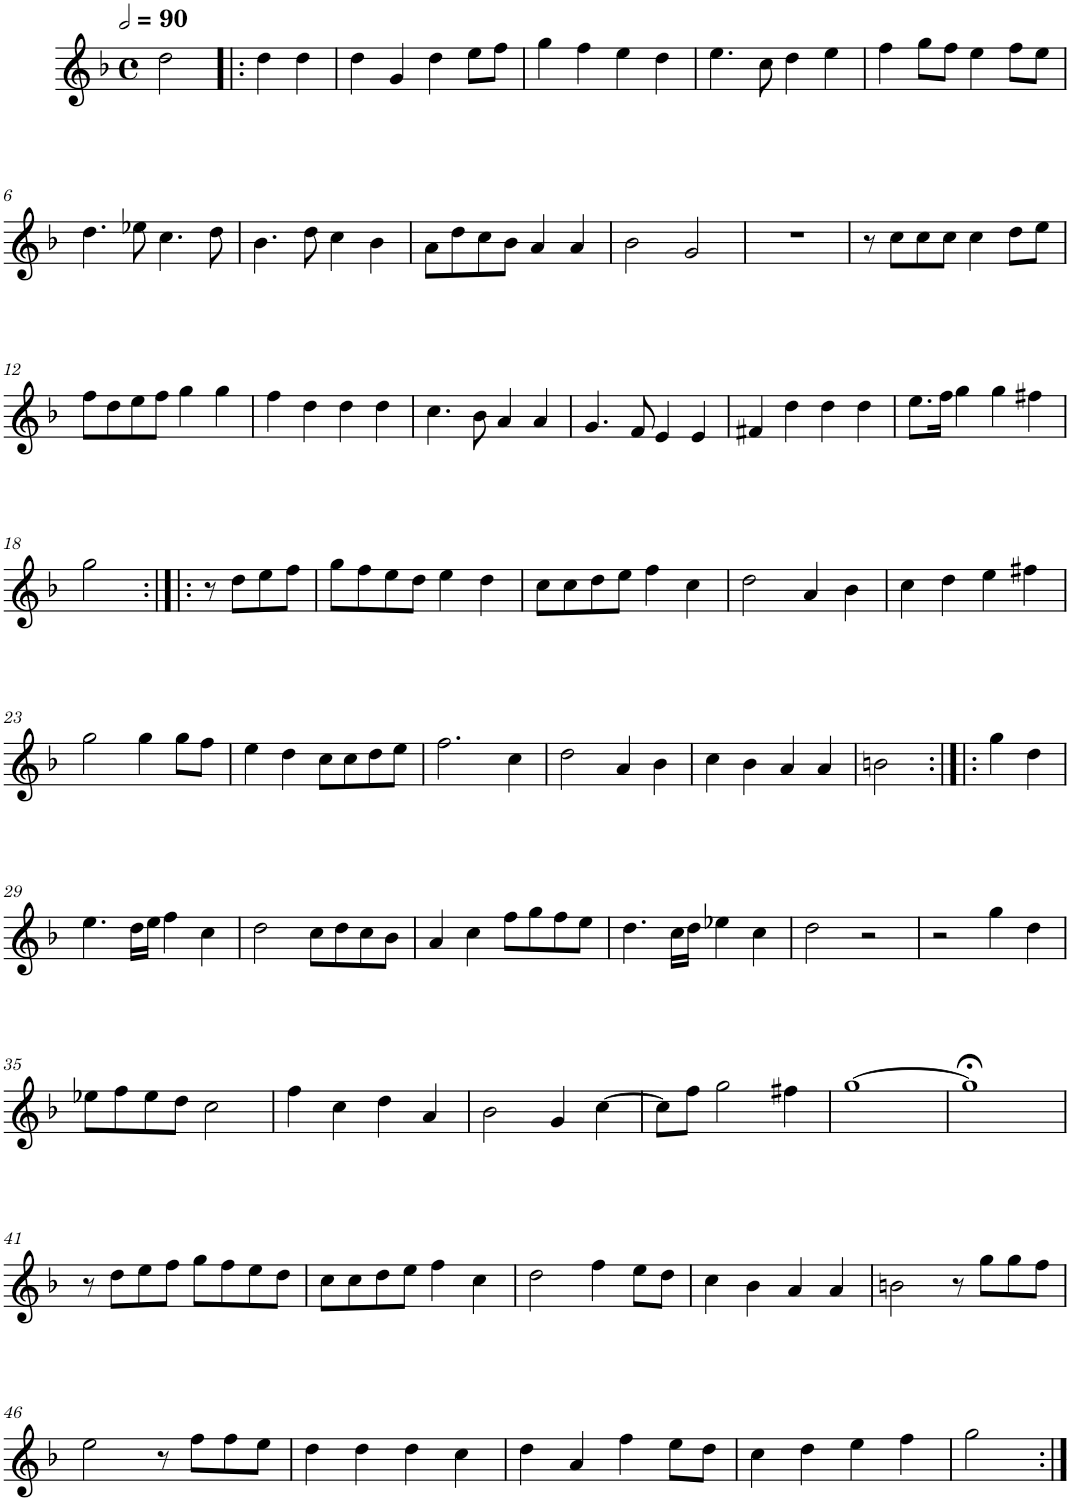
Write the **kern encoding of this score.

**kern
*part1
*staff1
*I"Quatre parties
*clefG2
*k[b-]
*M4/4
*met(c)
*MM180
=1
2dd\
4dd\
4dd\
=2
4dd\
4g/
4dd\
8ee\L
8ff\J
=3
4gg\
4ff\
4ee\
4dd\
=4
4.ee\
8cc\
4dd\
4ee\
=5
4ff\
8gg\L
8ff\J
4ee\
8ff\L
8ee\J
!!LO:LB:g=z
=6
4.dd\
8ee-X\
4.cc\
8dd\
=7
4.b-\
8dd\
4cc\
4b-\
=8
8a\L
8dd\
8cc\
8b-\J
4a/
4a/
=9
2b-\
2g/
=10
1r
=11
8r
8cc\L
8cc\
8cc\J
4cc\
8dd\L
8ee\J
!!LO:LB:g=z
=12
8ff\L
8dd\
8ee\
8ff\J
4gg\
4gg\
=13
4ff\
4dd\
4dd\
4dd\
=14
4.cc\
8b-\
4a/
4a/
=15
4.g/
8f/
4e/
4e/
=16
4f#X/
4dd\
4dd\
4dd\
=17
8.ee\L
16ff\Jk
4gg\
4gg\
4ff#X\
!!LO:LB:g=z
=18
2gg\
8r
8dd\L
8ee\
8ff\J
=19
8gg\L
8ff\
8ee\
8dd\J
4ee\
4dd\
=20
8cc\L
8cc\
8dd\
8ee\J
4ff\
4cc\
=21
2dd\
4a/
4b-\
=22
4cc\
4dd\
4ee\
4ff#X\
!!LO:LB:g=z
=23
2gg\
4gg\
8gg\L
8ff\J
=24
4ee\
4dd\
8cc\L
8cc\
8dd\
8ee\J
=25
2.ff\
4cc\
=26
2dd\
4a/
4b-\
=27
4cc\
4b-\
4a/
4a/
=28
2bn\
4gg\
4dd\
!!LO:LB:g=z
=29
4.ee\
16dd\LL
16ee\JJ
4ff\
4cc\
=30
2dd\
8cc\L
8dd\
8cc\
8b-\J
=31
4a/
4cc\
8ff\L
8gg\
8ff\
8ee\J
=32
4.dd\
16cc\LL
16dd\JJ
4ee-X\
4cc\
=33
2dd\
2r
=34
2r
4gg\
4dd\
!!LO:LB:g=z
=35
8ee-X\L
8ff\
8ee-\
8dd\J
2cc\
=36
4ff\
4cc\
4dd\
4a/
=37
2b-\
4g/
[4cc\
=38
8cc\L]
8ff\J
2gg\
4ff#X\
=39
[1gg
=40
1gg;<]
!!LO:LB:g=z
=41
8r
8dd\L
8ee\
8ff\J
8gg\L
8ff\
8ee\
8dd\J
=42
8cc\L
8cc\
8dd\
8ee\J
4ff\
4cc\
=43
2dd\
4ff\
8ee\L
8dd\J
=44
4cc\
4b-\
4a/
4a/
=45
2bn\
8r
8gg\L
8gg\
8ff\J
!!LO:LB:g=z
=46
2ee\
8r
8ff\L
8ff\
8ee\J
=47
4dd\
4dd\
4dd\
4cc\
=48
4dd\
4a/
4ff\
8ee\L
8dd\J
=49
4cc\
4dd\
4ee\
4ff\
=50
2gg\
=:|!
*-
